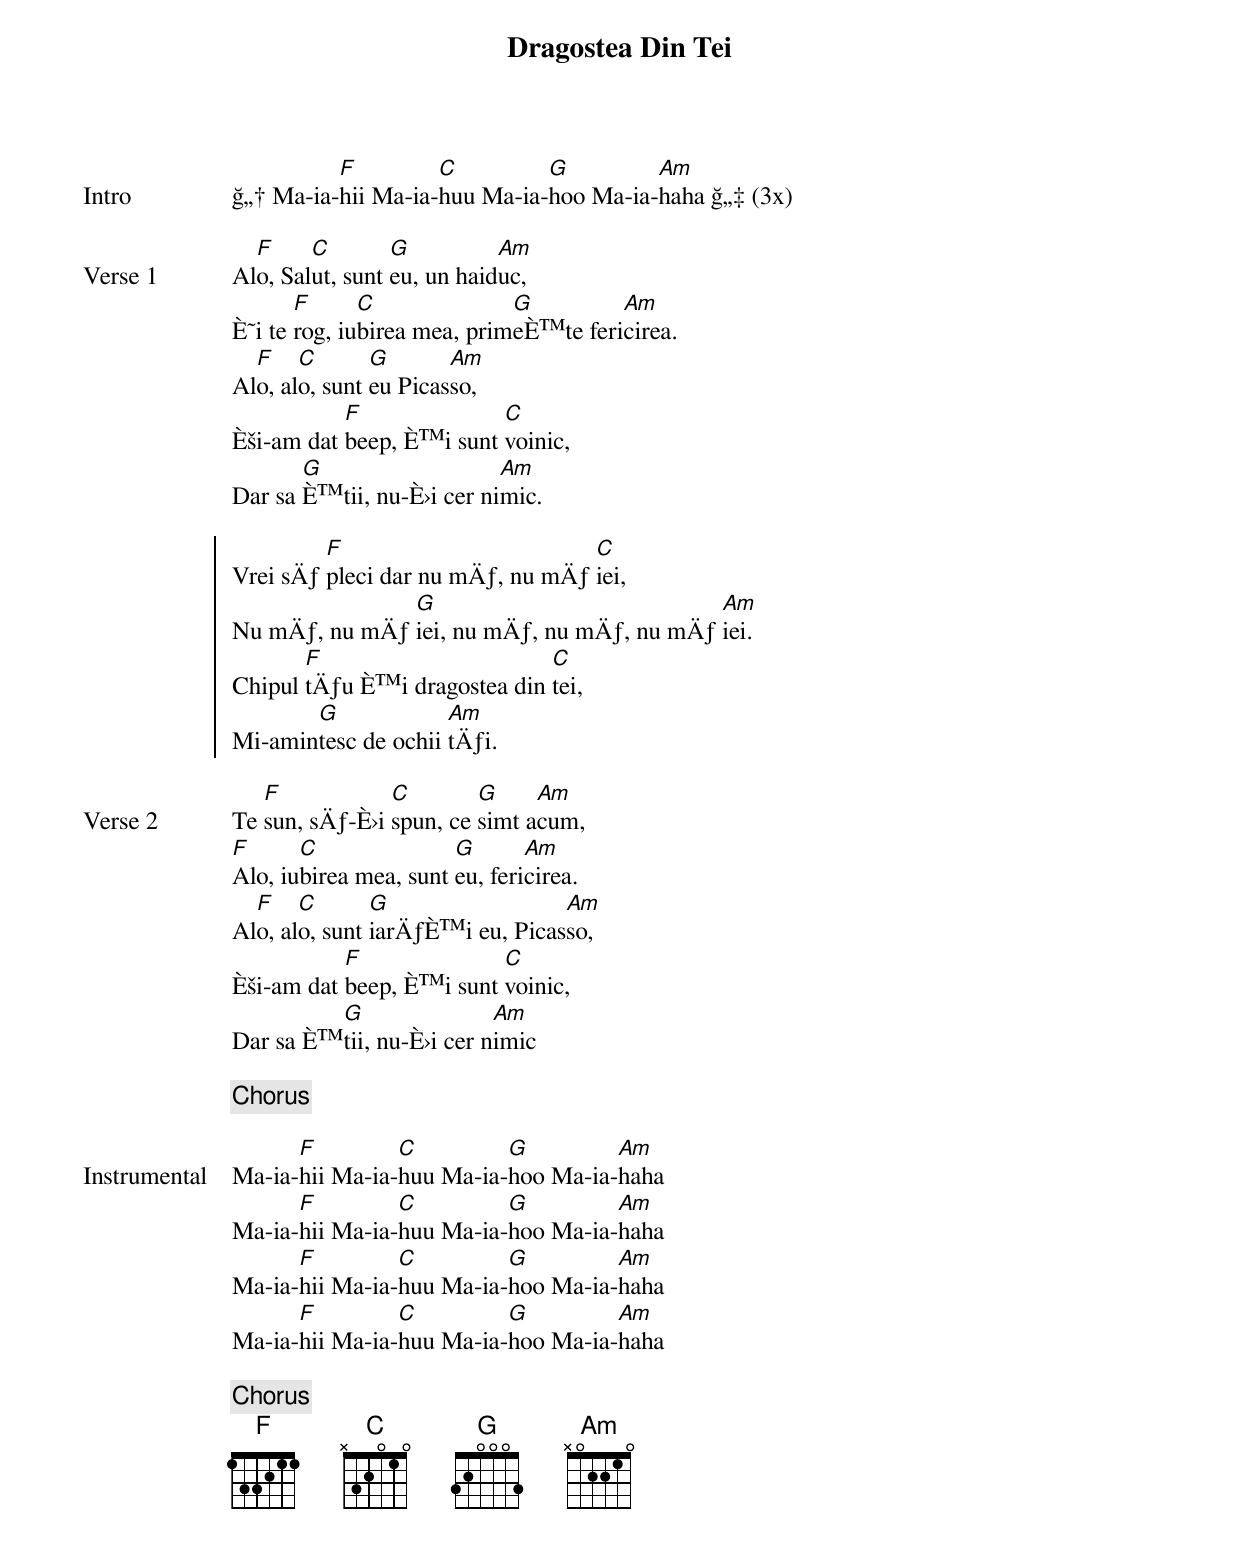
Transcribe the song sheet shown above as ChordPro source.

{title: Dragostea Din Tei}
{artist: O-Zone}
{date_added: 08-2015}
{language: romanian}
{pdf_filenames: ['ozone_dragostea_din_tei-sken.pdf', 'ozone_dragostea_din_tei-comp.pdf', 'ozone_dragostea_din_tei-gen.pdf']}
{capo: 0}
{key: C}
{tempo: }
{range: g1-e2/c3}
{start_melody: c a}

{start_of_bridge: Intro}
ğ„† Ma-ia-[F]hii Ma-ia-[C]huu Ma-ia-[G]hoo Ma-ia-[Am]haha ğ„‡ (3x)
{end_of_bridge}

{start_of_verse: Verse 1}
Al[F]o, Sal[C]ut, sunt [G]eu, un haid[Am]uc,
È˜i te [F]rog, iu[C]birea mea, prim[G]eÈ™te feri[Am]cirea.
Al[F]o, al[C]o, sunt [G]eu Picas[Am]so,
Èši-am dat [F]beep, È™i sunt [C]voinic,
Dar sa [G]È™tii, nu-È›i cer ni[Am]mic.
{end_of_verse}

{start_of_chorus}
Vrei sÄƒ [F]pleci dar nu mÄƒ, nu mÄƒ [C]iei,
Nu mÄƒ, nu mÄƒ [G]iei, nu mÄƒ, nu mÄƒ, nu mÄƒ [Am]iei.
Chipul [F]tÄƒu È™i dragostea din [C]tei,
Mi-amin[G]tesc de ochii [Am]tÄƒi.
{end_of_chorus}

{start_of_verse: Verse 2}
Te [F]sun, sÄƒ-È›i [C]spun, ce [G]simt a[Am]cum,
[F]Alo, iu[C]birea mea, sunt [G]eu, feri[Am]cirea.
Al[F]o, al[C]o, sunt [G]iarÄƒÈ™i eu, Picas[Am]so,
Èši-am dat [F]beep, È™i sunt [C]voinic,
Dar sa È™[G]tii, nu-È›i cer n[Am]imic
{end_of_verse}

{chorus}

{start_of_bridge: Instrumental}
Ma-ia-[F]hii Ma-ia-[C]huu Ma-ia-[G]hoo Ma-ia-[Am]haha
Ma-ia-[F]hii Ma-ia-[C]huu Ma-ia-[G]hoo Ma-ia-[Am]haha
Ma-ia-[F]hii Ma-ia-[C]huu Ma-ia-[G]hoo Ma-ia-[Am]haha
Ma-ia-[F]hii Ma-ia-[C]huu Ma-ia-[G]hoo Ma-ia-[Am]haha
{end_of_bridge}

{chorus}
